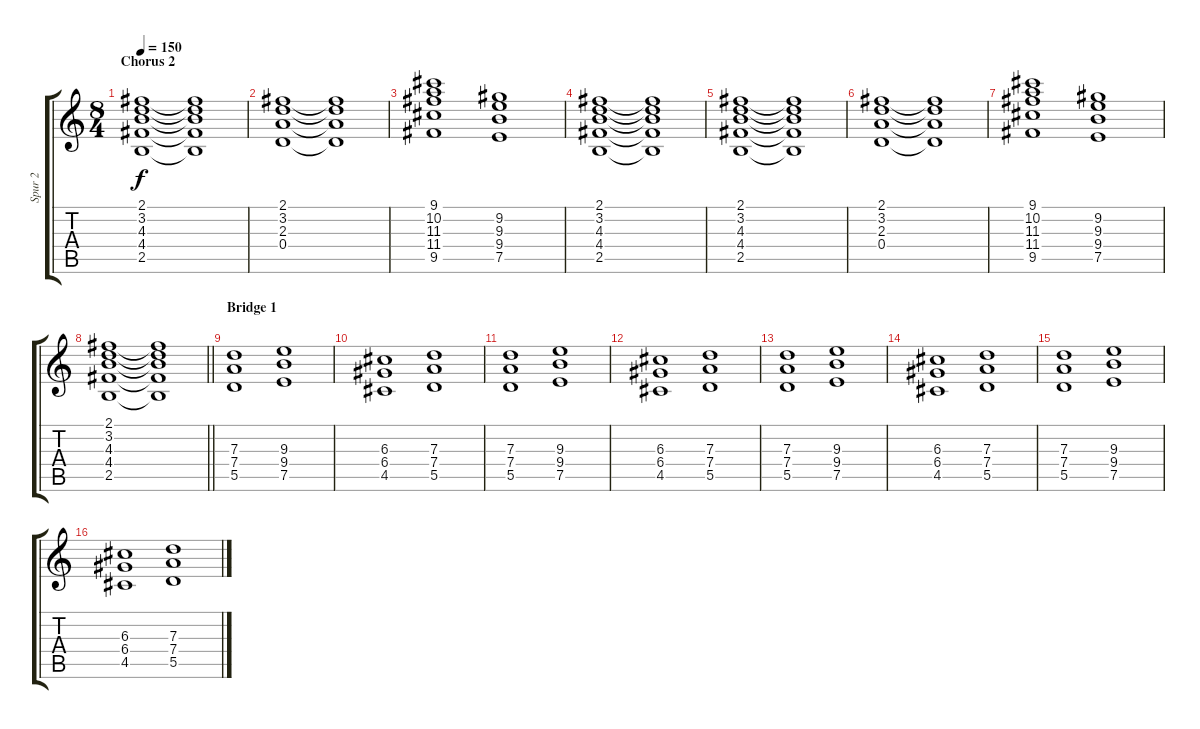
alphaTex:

\track ("Spur 2" "Spur 2") {instrument overdrivenguitar}
\staff {score tabs}
\tuning (E4 B3 G3 D3 A2 E2) {hide}
\ts (8 4)
\section ("" "Chorus 2")
\tempo 150
\clef g2
\ks c
(2.1 3.2 4.3 4.4 2.5).1{dy f} (2.1{t} 3.2{t} 4.3{t} 4.4{t} 2.5{t}).1 |
(2.1 3.2 2.3 0.4).1 (2.1{t} 3.2{t} 2.3{t} 0.4{t}).1 |
(9.1 10.2 11.3 11.4 9.5).1 (9.2 9.3 9.4 7.5).1 |
(2.1 3.2 4.3 4.4 2.5).1 (2.1{t} 3.2{t} 4.3{t} 4.4{t} 2.5{t}).1 |
(2.1 3.2 4.3 4.4 2.5).1 (2.1{t} 3.2{t} 4.3{t} 4.4{t} 2.5{t}).1 |
(2.1 3.2 2.3 0.4).1 (2.1{t} 3.2{t} 2.3{t} 0.4{t}).1 |
(9.1 10.2 11.3 11.4 9.5).1 (9.2 9.3 9.4 7.5).1 |
\barLineRight lightlight
(2.1 3.2 4.3 4.4 2.5).1 (2.1{t} 3.2{t} 4.3{t} 4.4{t} 2.5{t}).1 |
\section ("" "Bridge 1")
(7.3 7.4 5.5).1 (9.3 9.4 7.5).1 |
(6.3 6.4 4.5).1 (7.3 7.4 5.5).1 |
(7.3 7.4 5.5).1 (9.3 9.4 7.5).1 |
(6.3 6.4 4.5).1 (7.3 7.4 5.5).1 |
(7.3 7.4 5.5).1 (9.3 9.4 7.5).1 |
(6.3 6.4 4.5).1 (7.3 7.4 5.5).1 |
(7.3 7.4 5.5).1 (9.3 9.4 7.5).1 |
(6.3 6.4 4.5).1 (7.3 7.4 5.5).1
